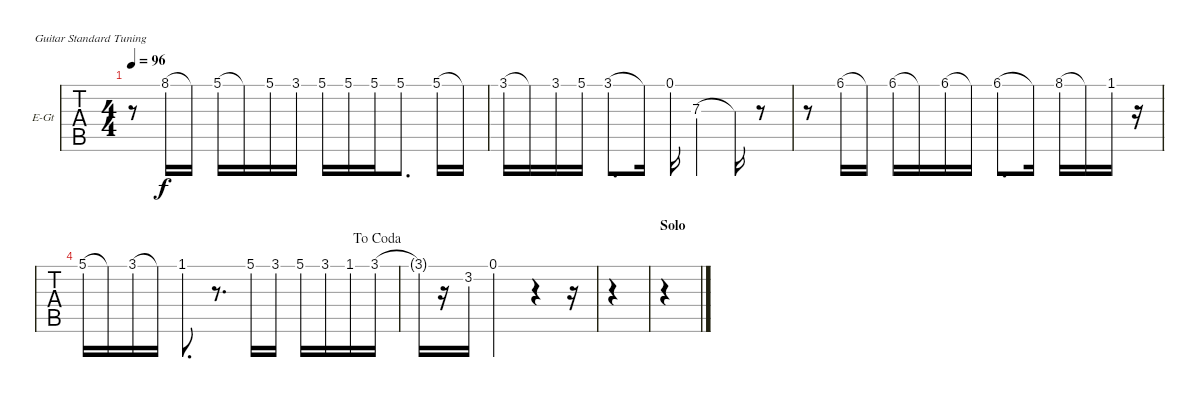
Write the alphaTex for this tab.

\bracketExtendMode nobrackets
\firstSystemTrackNameOrientation horizontal
\otherSystemsTrackNameOrientation horizontal
\defaultBarNumberDisplay FirstOfSystem
\track ("vocal" "E-Gt") {instrument electricguitarclean}
\staff {tabs}
\tuning (E4 B3 G3 D3 A2 E2)
\ts (4 4)
\tempo 96
\clef g2
\scale
0.333333
\ks c
r.8{dy f} 8.1.16 8.1{t}.16 5.1.16 5.1{t}.16 5.1.16 3.1.16 5.1.16 5.1.16 5.1.16 5.1.8{d} 5.1.16 5.1{t}.16 |
\scale
0.333333 3.1.16 3.1{t}.16 3.1.16 5.1.16 3.1.8{d} 3.1{t}.16 0.1.16 7.3.4 7.3{t}.16 r.8 |
\scale
0.333333 r.8 6.1.16 6.1{t}.16 6.1.16 6.1{t}.16 6.1.16 6.1{t}.16 6.1.8{d} 6.1{t}.16 8.1.16 8.1{t}.16 1.1.16 r.16 |
\jump dacoda
\scale
0.333333 5.1.16 5.1{t}.16 3.1.16 3.1{t}.16 1.1.8{d} r.8{d} 5.1.16 3.1.16 5.1.16 3.1.16 1.1.16 3.1.16 |
\scale
0.333333 3.1{t}.16 r.16 3.2.16 0.1.2 r.4 r.16 |
\scale
0.333333 |
\section ("" "Solo")
\scale
0.333333 |
\scale
0.333333 |
\scale
0.333333 |
\scale
0.333333 |
\scale
0.333333 |
\scale
0.333333 |
\scale
0.333333 |
\scale
0.333333 |
\scale
0.333333 |
\scale
0.333333
